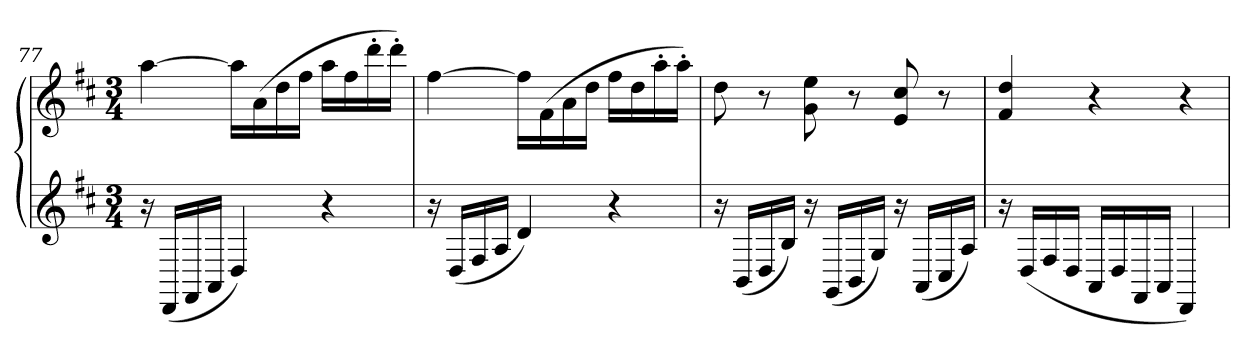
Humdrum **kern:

**kern	**kern
*part1	*part1
*staff2	*staff1
*clefG2	*clefG2
*k[f#c#]	*k[f#c#]
*M3/4	*M3/4
=77	=77
16r	[4aa
(16DDLL	.
16FF#	.
16AAJJ	.
4D)	16aaLL]
.	(16a
.	16dd
.	16ff#JJ
4r	16aaLL
.	16ff#
.	16ddd'
.	16ddd'JJ)
=78	=78
16r	[4ff#
(16DLL	.
16F#	.
16AJJ	.
4d)	16ff#LL]
.	(16f#
.	16a
.	16ddJJ
4r	16ff#LL
.	16dd
.	16aa'
.	16aa'JJ)
=79	=79
16r	8dd
(16BBLL	.
16D	8r
16BJJ)	.
16r	8g 8ee
(16GGLL	.
16BB	8r
16GJJ)	.
16r	8e 8cc#
(16AALL	.
16C#	8r
16AJJ)	.
=80	=80
16r	4f# 4dd
(16DLL	.
16F#	.
16DJJ	.
16AALL	4r
16D	.
16FF#	.
16AAJJ	.
4DD)	4r
=	=
*-	*-
